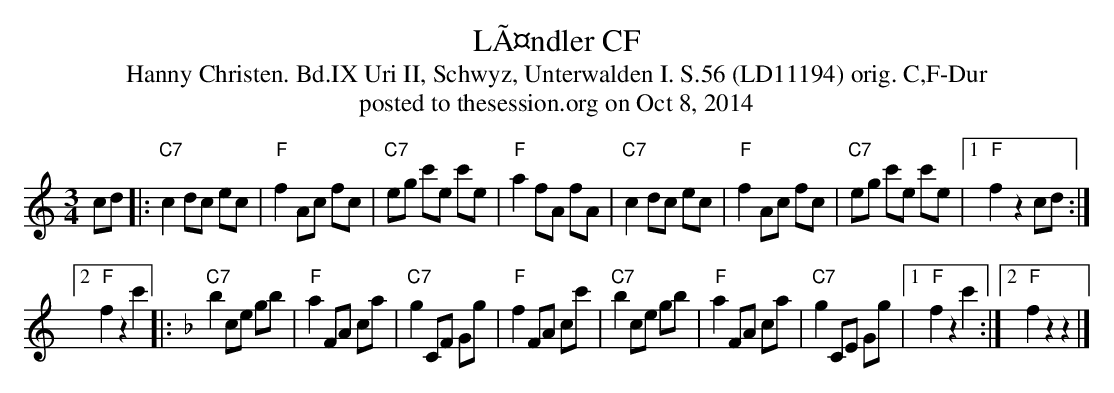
X:1
T: LÃ¤ndler CF
T:Hanny Christen. Bd.IX Uri II, Schwyz, Unterwalden I. S.56 (LD11194) orig. C,F-Dur
T: posted to thesession.org on Oct 8, 2014
M:3/4
L:1/8
K:C
cd |: "C7"c2 dc ec | "F"f2 Ac fc | "C7"eg c'e c'e | "F"a2 fA fA | \
      "C7"c2 dc ec | "F"f2 Ac fc | "C7"eg c'e c'e |1 "F"f2 z2 cd :|2
"F"f2z2c'2 |: [K:F] "C7"b2 ce gb | "F"a2 FA ca | "C7"g2 CF Gg | "F"f2 FA cc' | \
                    "C7"b2 ce gb | "F"a2 FA ca | "C7"g2 CE Gg |1 "F"f2z2c'2 :|2 "F"f2z2z2 |]
